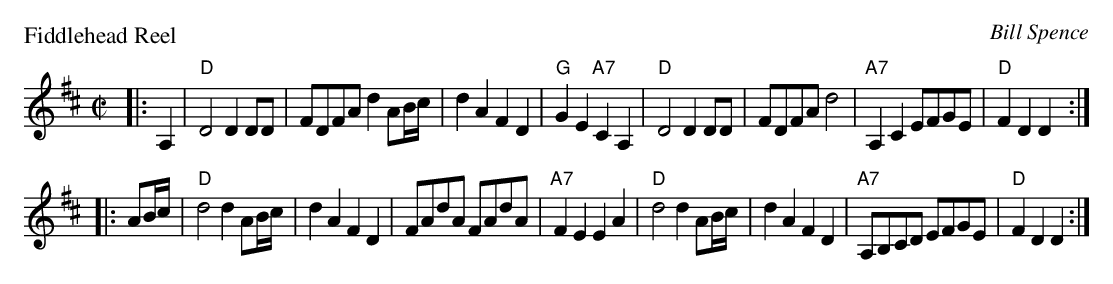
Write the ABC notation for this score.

X:1
P: Fiddlehead Reel
C: Bill Spence
M: C|
L: 1/8
K: D
|: A,2 \
| "D"D4 D2DD | FDFA d2AB/c/ | d2A2 F2D2 | "G"G2E2 "A7"C2A,2 \
| "D"D4 D2DD | FDFA d4 | "A7"A,2C2 EFGE | "D"F2D2 D2 :|
|: AB/c/ \
| "D"d4 d2AB/c/ | d2A2 F2D2 | FAdA FAdA | "A7"F2E2 E2A2 \
| "D"d4 d2AB/c/ | d2A2 F2D2 | "A7"A,B,CD EFGE | "D"F2D2 D2 :|
